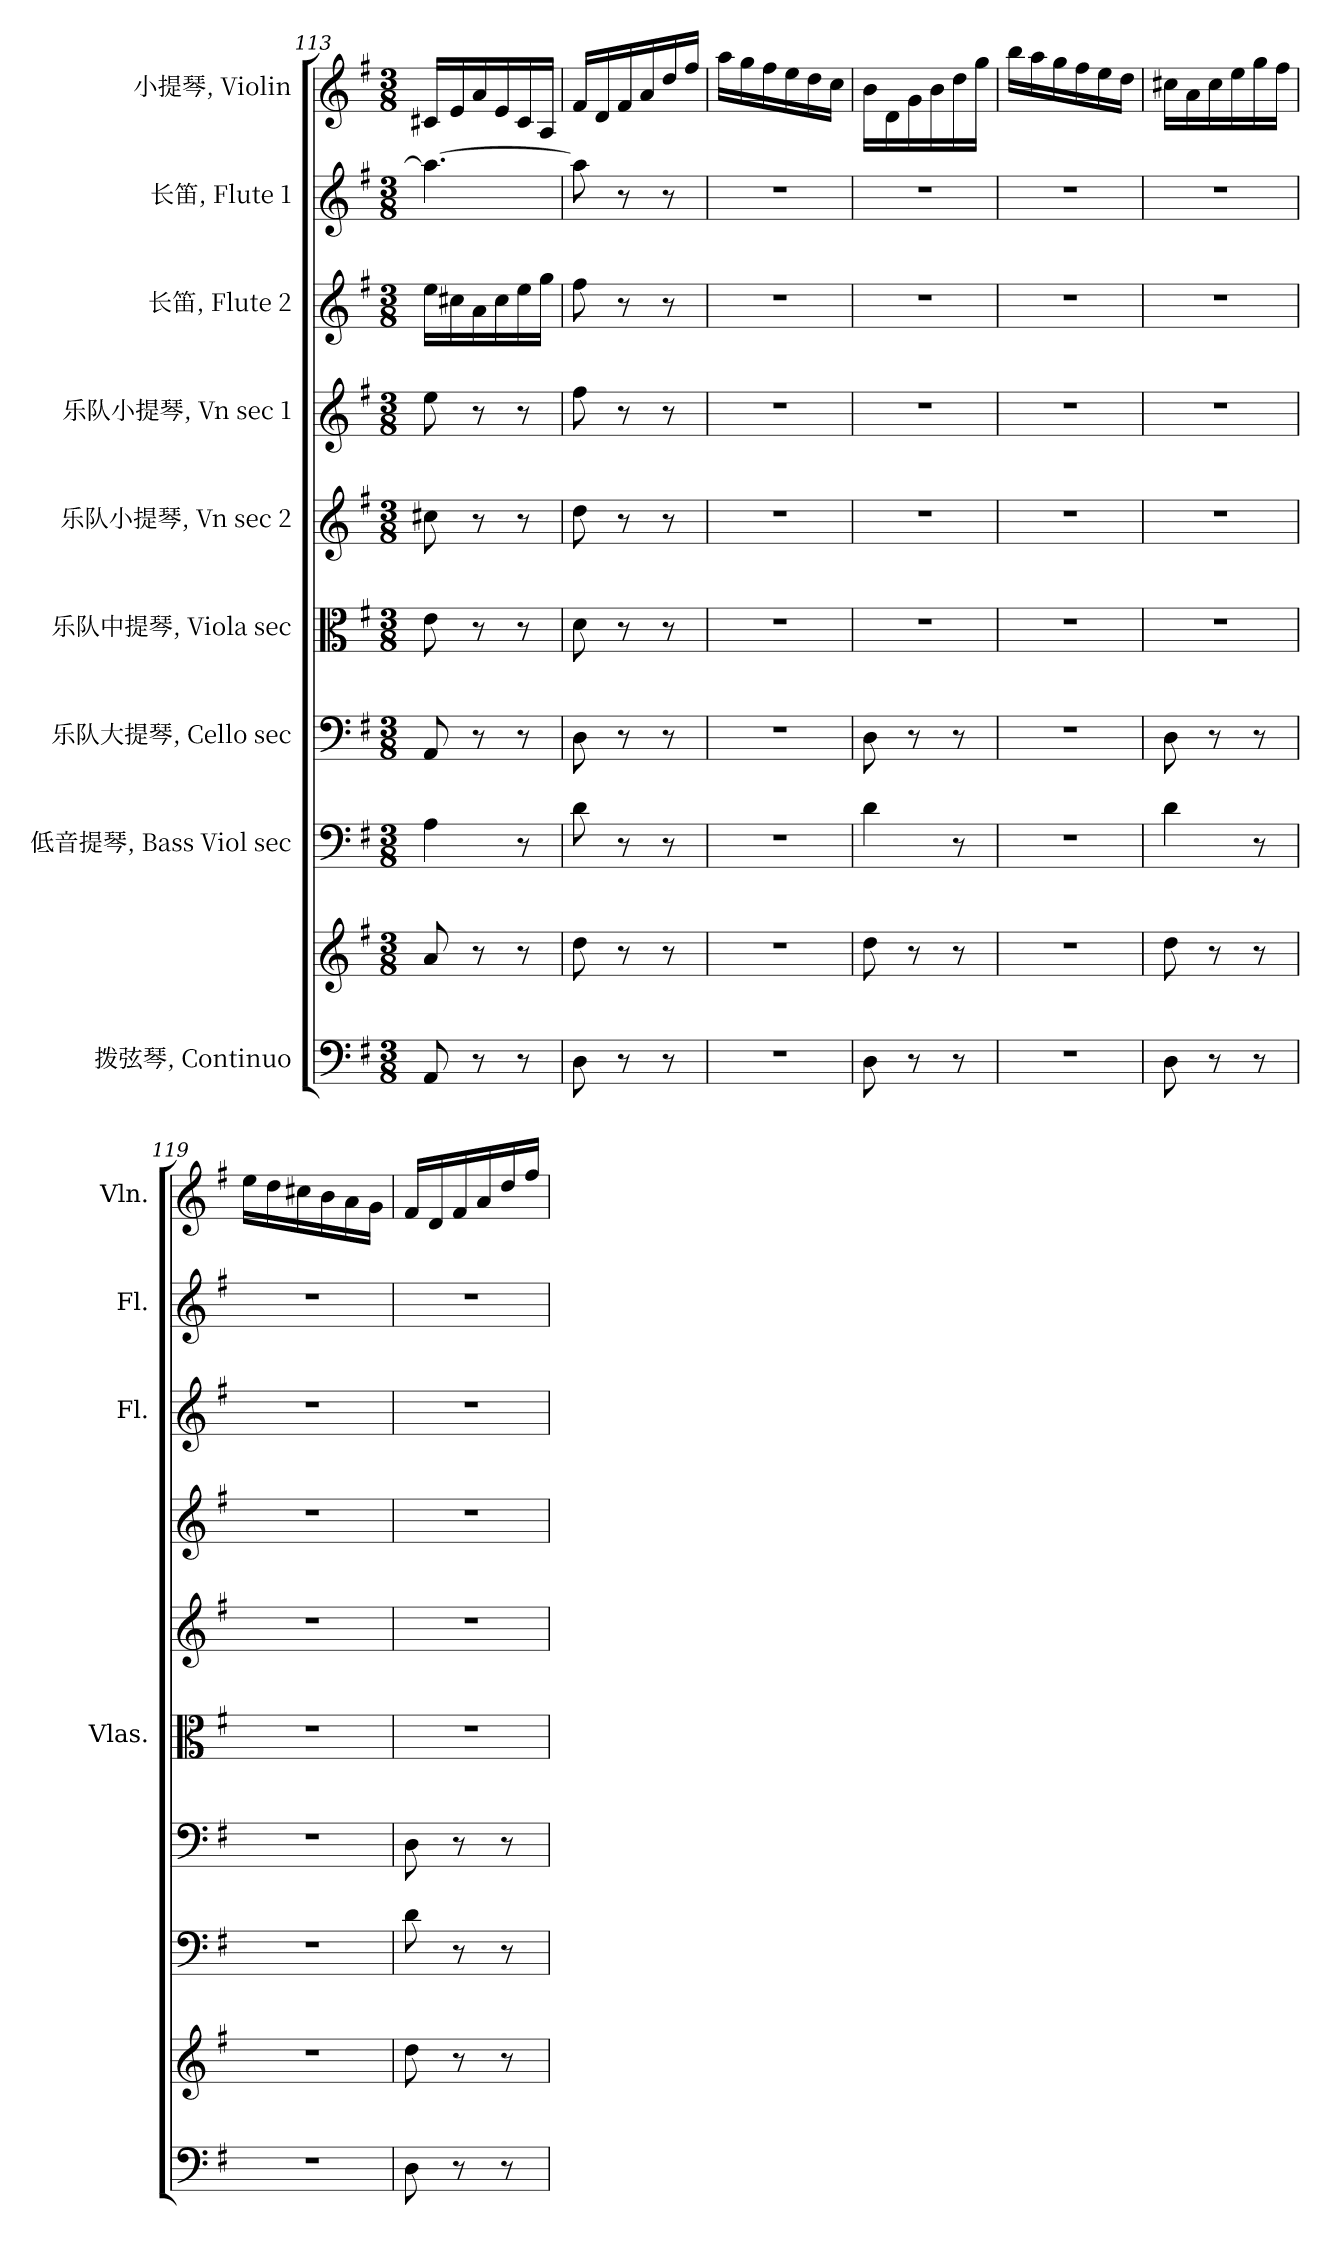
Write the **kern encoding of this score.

**kern	**kern	**kern	**kern	**kern	**kern	**kern	**kern	**kern	**kern
*part9	*part9	*part8	*part7	*part6	*part5	*part4	*part3	*part2	*part1
*staff10	*staff9	*staff8	*staff7	*staff6	*staff5	*staff4	*staff3	*staff2	*staff1
*I"拨弦琴, Continuo	*	*I"低音提琴, Bass Viol sec	*I"乐队大提琴, Cello sec	*I"乐队中提琴, Viola sec	*I"乐队小提琴, Vn sec 2	*I"乐队小提琴, Vn sec 1	*I"长笛, Flute 2	*I"长笛, Flute 1	*I"小提琴, Violin
*	*	*	*	*I'Vlas.	*	*	*I'Fl.	*I'Fl.	*I'Vln.
!!LO:PB:g=z
*clefF4	*clefG2	*clefF4	*clefF4	*clefC3	*clefG2	*clefG2	*clefG2	*clefG2	*clefG2
*	*	*ITrd7c12	*	*	*	*	*	*	*
*k[f#]	*k[f#]	*k[f#]	*k[f#]	*k[f#]	*k[f#]	*k[f#]	*k[f#]	*k[f#]	*k[f#]
*M3/8	*M3/8	*M3/8	*M3/8	*M3/8	*M3/8	*M3/8	*M3/8	*M3/8	*M3/8
=113	=113	=113	=113	=113	=113	=113	=113	=113	=113
8AA/	8a/	4AA\	8AA/	8e\	8cc#X\	8ee\	16ee\LL	4.aa\_	16c#X/LL
.	.	.	.	.	.	.	16cc#X\	.	16e/
8r	8r	.	8r	8r	8r	8r	16a\	.	16a/
.	.	.	.	.	.	.	16cc#\	.	16e/
8r	8r	8r	8r	8r	8r	8r	16ee\	.	16c#/
.	.	.	.	.	.	.	16gg\JJ	.	16A/JJ
=114	=114	=114	=114	=114	=114	=114	=114	=114	=114
8D\	8dd\	8D\	8D\	8d\	8dd\	8ff#\	8ff#\	8aa\]	16f#/LL
.	.	.	.	.	.	.	.	.	16d/
8r	8r	8r	8r	8r	8r	8r	8r	8r	16f#/
.	.	.	.	.	.	.	.	.	16a/
8r	8r	8r	8r	8r	8r	8r	8r	8r	16dd/
.	.	.	.	.	.	.	.	.	16ff#/JJ
=115	=115	=115	=115	=115	=115	=115	=115	=115	=115
4.r	4.r	4.r	4.r	4.r	4.r	4.r	4.r	4.r	16aa\LL
.	.	.	.	.	.	.	.	.	16gg\
.	.	.	.	.	.	.	.	.	16ff#\
.	.	.	.	.	.	.	.	.	16ee\
.	.	.	.	.	.	.	.	.	16dd\
.	.	.	.	.	.	.	.	.	16cc\JJ
=116	=116	=116	=116	=116	=116	=116	=116	=116	=116
8D\	8dd\	4D\	8D\	4.r	4.r	4.r	4.r	4.r	16b\LL
.	.	.	.	.	.	.	.	.	16d\
8r	8r	.	8r	.	.	.	.	.	16g\
.	.	.	.	.	.	.	.	.	16b\
8r	8r	8r	8r	.	.	.	.	.	16dd\
.	.	.	.	.	.	.	.	.	16gg\JJ
=117	=117	=117	=117	=117	=117	=117	=117	=117	=117
4.r	4.r	4.r	4.r	4.r	4.r	4.r	4.r	4.r	16bb\LL
.	.	.	.	.	.	.	.	.	16aa\
.	.	.	.	.	.	.	.	.	16gg\
.	.	.	.	.	.	.	.	.	16ff#\
.	.	.	.	.	.	.	.	.	16ee\
.	.	.	.	.	.	.	.	.	16dd\JJ
!!LO:PB:g=z
=118	=118	=118	=118	=118	=118	=118	=118	=118	=118
8D\	8dd\	4D\	8D\	4.r	4.r	4.r	4.r	4.r	16cc#X\LL
.	.	.	.	.	.	.	.	.	16a\
8r	8r	.	8r	.	.	.	.	.	16cc#\
.	.	.	.	.	.	.	.	.	16ee\
8r	8r	8r	8r	.	.	.	.	.	16gg\
.	.	.	.	.	.	.	.	.	16ff#\JJ
=119	=119	=119	=119	=119	=119	=119	=119	=119	=119
4.r	4.r	4.r	4.r	4.r	4.r	4.r	4.r	4.r	16ee\LL
.	.	.	.	.	.	.	.	.	16dd\
.	.	.	.	.	.	.	.	.	16cc#X\
.	.	.	.	.	.	.	.	.	16b\
.	.	.	.	.	.	.	.	.	16a\
.	.	.	.	.	.	.	.	.	16g\JJ
=120	=120	=120	=120	=120	=120	=120	=120	=120	=120
8D\	8dd\	8D\	8D\	4.r	4.r	4.r	4.r	4.r	16f#/LL
.	.	.	.	.	.	.	.	.	16d/
8r	8r	8r	8r	.	.	.	.	.	16f#/
.	.	.	.	.	.	.	.	.	16a/
8r	8r	8r	8r	.	.	.	.	.	16dd/
.	.	.	.	.	.	.	.	.	16ff#/JJ
=	=	=	=	=	=	=	=	=	=
*-	*-	*-	*-	*-	*-	*-	*-	*-	*-
